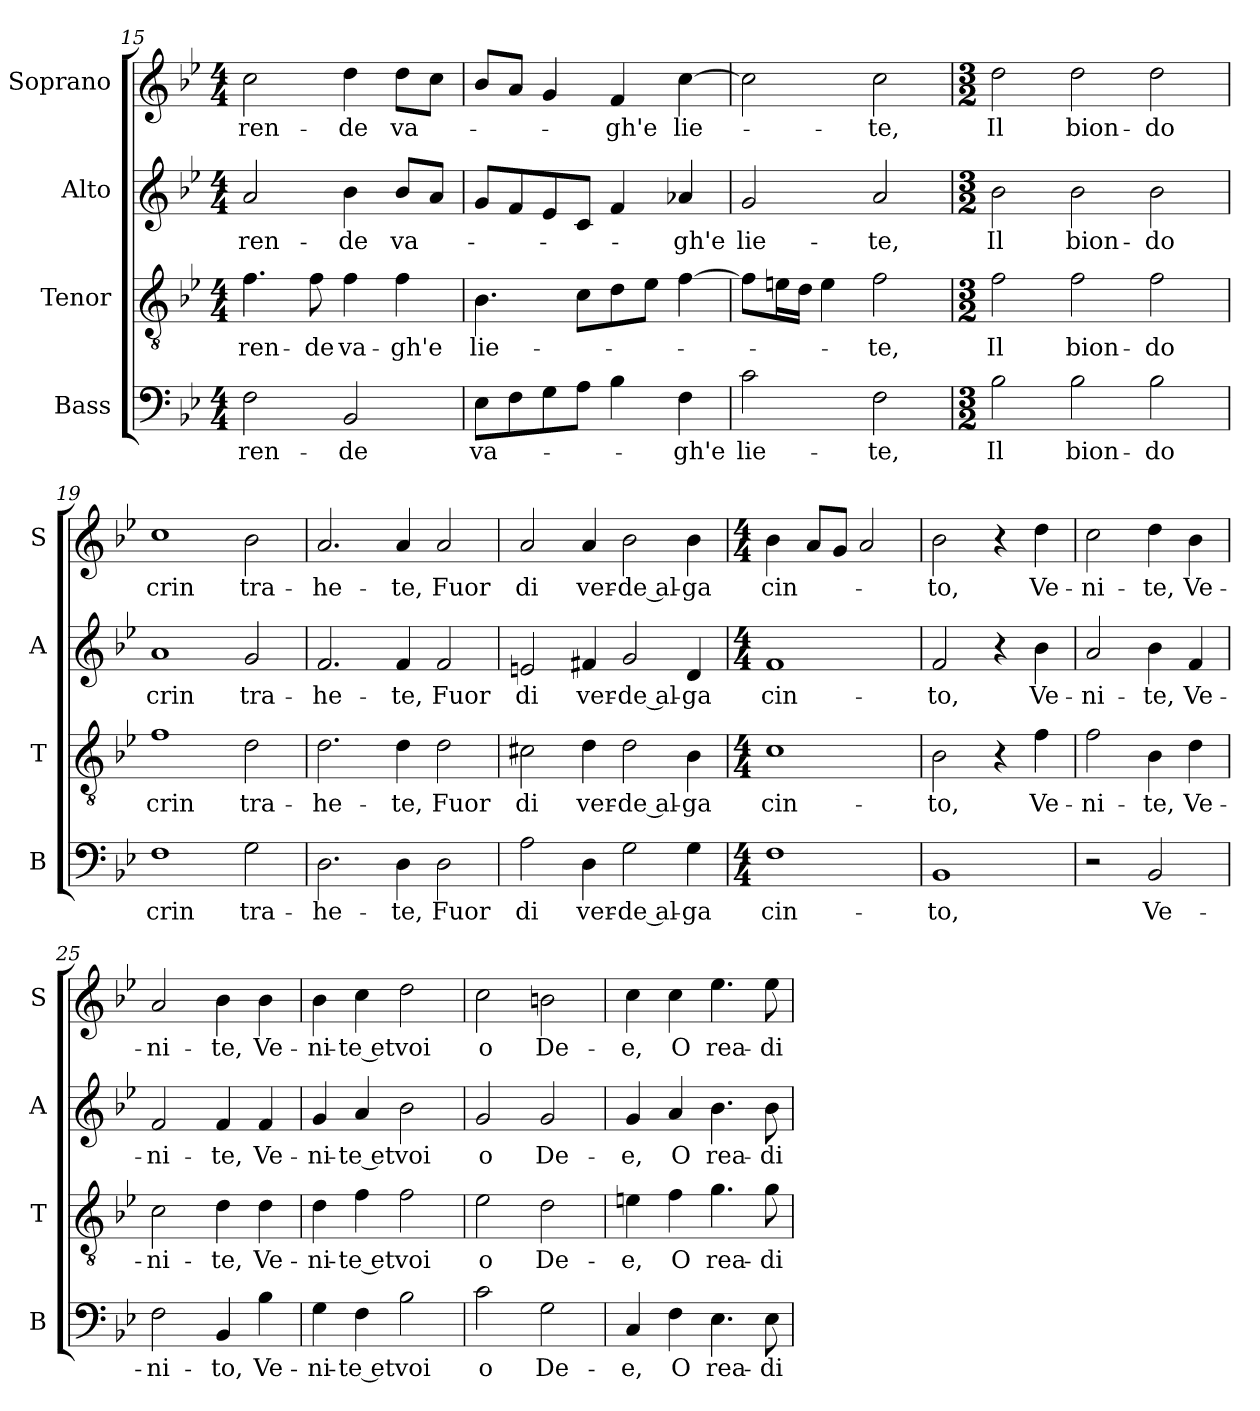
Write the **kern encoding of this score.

**kern	**text	**kern	**text	**kern	**text	**kern	**text
*part4	*part4	*part3	*part3	*part2	*part2	*part1	*part1
*staff4	*staff4	*staff3	*staff3	*staff2	*staff2	*staff1	*staff1
*I"Bass	*	*I"Tenor	*	*I"Alto	*	*I"Soprano	*
*I'B	*	*I'T	*	*I'A	*	*I'S	*
*clefF4	*	*clefGv2	*	*clefG2	*	*clefG2	*
*k[b-e-]	*	*k[b-e-]	*	*k[b-e-]	*	*k[b-e-]	*
*B-:	*	*B-:	*	*B-:	*	*B-:	*
*M4/4	*	*M4/4	*	*M4/4	*	*M4/4	*
=15	=15	=15	=15	=15	=15	=15	=15
!	!LO:LY:b	!	!LO:LY:b	!	!LO:LY:b	!	!LO:LY:b
2F\	ren-	4.f\	ren-	2a/	ren-	2cc\	ren-
!	!	!	!LO:LY:b	!	!	!	!
.	.	8f\	-de	.	.	.	.
!	!LO:LY:b	!	!LO:LY:b	!	!LO:LY:b	!	!LO:LY:b
2BB-/	-de	4f\	va-	4b-\	-de	4dd\	-de
!	!	!	!LO:LY:b	!	!LO:LY:b	!	!LO:LY:b
.	.	4f\	-gh'e	8b-/L	va-	8dd\L	va-
.	.	.	.	8a/J	.	8cc\J	.
=16	=16	=16	=16	=16	=16	=16	=16
!	!LO:LY:b	!	!LO:LY:b	!	!	!	!
8E-\L	va-	4.B-\	lie-	8g/L	.	8b-/L	.
8F\	.	.	.	8f/	.	8a/J	.
8G\	.	.	.	8e-/	.	4g/	.
8A\J	.	8c\L	.	8c/J	.	.	.
!	!	!	!	!	!	!	!LO:LY:b
4B-\	.	8d\	.	4f/	.	4f/	-gh'e
.	.	8e-\J	.	.	.	.	.
!	!LO:LY:b	!	!	!	!LO:LY:b	!	!LO:LY:b
4F\	-gh'e	[4f\	.	4a-X/	-gh'e	[4cc\	lie-
=17	=17	=17	=17	=17	=17	=17	=17
!	!LO:LY:b	!	!	!	!LO:LY:b	!	!
2c\	lie-	8f\L]	.	2g/	lie-	2cc\]	.
.	.	16en\L	.	.	.	.	.
.	.	16d\JJ	.	.	.	.	.
.	.	4e\	.	.	.	.	.
!	!LO:LY:b	!	!LO:LY:b	!	!LO:LY:b	!	!LO:LY:b
2F\	-te,	2f\	-te,	2a/	-te,	2cc\	-te,
!!LO:LB:g=z
=18	=18	=18	=18	=18	=18	=18	=18
*M3/2	*	*M3/2	*	*M3/2	*	*M3/2	*
!	!LO:LY:b	!	!LO:LY:b	!	!LO:LY:b	!	!LO:LY:b
2B-\	Il	2f\	Il	2b-\	Il	2dd\	Il
!	!LO:LY:b	!	!LO:LY:b	!	!LO:LY:b	!	!LO:LY:b
2B-\	bion-	2f\	bion-	2b-\	bion-	2dd\	bion-
!	!LO:LY:b	!	!LO:LY:b	!	!LO:LY:b	!	!LO:LY:b
2B-\	-do	2f\	-do	2b-\	-do	2dd\	-do
=19	=19	=19	=19	=19	=19	=19	=19
!	!LO:LY:b	!	!LO:LY:b	!	!LO:LY:b	!	!LO:LY:b
1F	crin	1f	crin	1a	crin	1cc	crin
!	!LO:LY:b	!	!LO:LY:b	!	!LO:LY:b	!	!LO:LY:b
2G\	tra-	2d\	tra-	2g/	tra-	2b-\	tra-
=20	=20	=20	=20	=20	=20	=20	=20
!	!LO:LY:b	!	!LO:LY:b	!	!LO:LY:b	!	!LO:LY:b
2.D\	-he-	2.d\	-he-	2.f/	-he-	2.a/	-he-
!	!LO:LY:b	!	!LO:LY:b	!	!LO:LY:b	!	!LO:LY:b
4D\	-te,	4d\	-te,	4f/	-te,	4a/	-te,
!	!LO:LY:b	!	!LO:LY:b	!	!LO:LY:b	!	!LO:LY:b
2D\	Fuor	2d\	Fuor	2f/	Fuor	2a/	Fuor
=21	=21	=21	=21	=21	=21	=21	=21
!	!LO:LY:b	!	!LO:LY:b	!	!LO:LY:b	!	!LO:LY:b
2A\	di	2c#X\	di	2en/	di	2a/	di
!	!LO:LY:b	!	!LO:LY:b	!	!LO:LY:b	!	!LO:LY:b
4D\	ver-	4d\	ver-	4f#X/	ver-	4a/	ver-
!	!LO:LY:b	!	!LO:LY:b	!	!LO:LY:b	!	!LO:LY:b
2G\	-de al-	2d\	-de al-	2g/	-de al-	2b-\	-de al-
!	!LO:LY:b	!	!LO:LY:b	!	!LO:LY:b	!	!LO:LY:b
4G\	-ga	4B-\	-ga	4d/	-ga	4b-\	-ga
!!LO:LB:g=z
=22	=22	=22	=22	=22	=22	=22	=22
*M4/4	*	*M4/4	*	*M4/4	*	*M4/4	*
!	!LO:LY:b	!	!LO:LY:b	!	!LO:LY:b	!	!LO:LY:b
1F	cin-	1c	cin-	1f	cin-	4b-\	cin-
.	.	.	.	.	.	8a/L	.
.	.	.	.	.	.	8g/J	.
.	.	.	.	.	.	2a/	.
=23	=23	=23	=23	=23	=23	=23	=23
!	!LO:LY:b	!	!LO:LY:b	!	!LO:LY:b	!	!LO:LY:b
1BB-	-to,	2B-\	-to,	2f/	-to,	2b-\	-to,
.	.	4r	.	4r	.	4r	.
!	!	!	!LO:LY:b	!	!LO:LY:b	!	!LO:LY:b
.	.	4f\	Ve-	4b-\	Ve-	4dd\	Ve-
=24	=24	=24	=24	=24	=24	=24	=24
!	!	!	!LO:LY:b	!	!LO:LY:b	!	!LO:LY:b
2r	.	2f\	-ni-	2a/	-ni-	2cc\	-ni-
!	!LO:LY:b	!	!LO:LY:b	!	!LO:LY:b	!	!LO:LY:b
2BB-/	Ve-	4B-\	-te,	4b-\	-te,	4dd\	-te,
!	!	!	!LO:LY:b	!	!LO:LY:b	!	!LO:LY:b
.	.	4d\	Ve-	4f/	Ve-	4b-\	Ve-
=25	=25	=25	=25	=25	=25	=25	=25
!	!LO:LY:b	!	!LO:LY:b	!	!LO:LY:b	!	!LO:LY:b
2F\	-ni-	2c\	-ni-	2f/	-ni-	2a/	-ni-
!	!LO:LY:b	!	!LO:LY:b	!	!LO:LY:b	!	!LO:LY:b
4BB-/	-to,	4d\	-te,	4f/	-te,	4b-\	-te,
!	!LO:LY:b	!	!LO:LY:b	!	!LO:LY:b	!	!LO:LY:b
4B-\	Ve-	4d\	Ve-	4f/	Ve-	4b-\	Ve-
=26	=26	=26	=26	=26	=26	=26	=26
!	!LO:LY:b	!	!LO:LY:b	!	!LO:LY:b	!	!LO:LY:b
4G\	-ni-	4d\	-ni-	4g/	-ni-	4b-\	-ni-
!	!LO:LY:b	!	!LO:LY:b	!	!LO:LY:b	!	!LO:LY:b
4F\	-te et	4f\	-te et	4a/	-te et	4cc\	-te et
!	!LO:LY:b	!	!LO:LY:b	!	!LO:LY:b	!	!LO:LY:b
2B-\	voi	2f\	voi	2b-\	voi	2dd\	voi
=27	=27	=27	=27	=27	=27	=27	=27
!	!LO:LY:b	!	!LO:LY:b	!	!LO:LY:b	!	!LO:LY:b
2c\	o	2e-\	o	2g/	o	2cc\	o
!	!LO:LY:b	!	!LO:LY:b	!	!LO:LY:b	!	!LO:LY:b
2G\	De-	2d\	De-	2g/	De-	2bn\	De-
=28	=28	=28	=28	=28	=28	=28	=28
!	!LO:LY:b	!	!LO:LY:b	!	!LO:LY:b	!	!LO:LY:b
4C/	-e,	4en\	-e,	4g/	-e,	4cc\	-e,
!	!LO:LY:b	!	!LO:LY:b	!	!LO:LY:b	!	!LO:LY:b
4F\	O	4f\	O	4a/	O	4cc\	O
!	!LO:LY:b	!	!LO:LY:b	!	!LO:LY:b	!	!LO:LY:b
4.E-\	rea-	4.g\	rea-	4.b-\	rea-	4.ee-\	rea-
!	!LO:LY:b	!	!LO:LY:b	!	!LO:LY:b	!	!LO:LY:b
8E-\	-di	8g\	-di	8b-\	-di	8ee-\	-di
=	=	=	=	=	=	=	=
*-	*-	*-	*-	*-	*-	*-	*-
